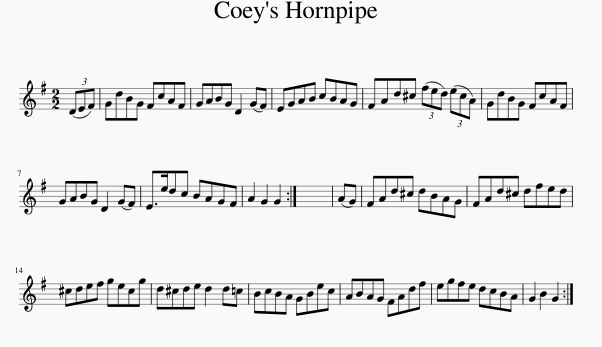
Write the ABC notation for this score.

X:1
L:1/8
M:2/2
I:linebreak $
K:G
V:1 treble
V:1
 (3(DEF) | GdBG FcAF | GABG D2 (GF) | EGAB cBAG | FAd^c (3(fed) (3(ecA) | %5
 GdBG FcAF |$ GABG D2 (GF) | E>edc BAGF | A2 G2 G2 :| x8 | %10
 (AG) | FAd^c dBAG | FAd^c dfed |$ ^cdef gecg | d^cde d2 d=c | %15
 BcBA GBec | ABAG FAdf | egfe dcBA | G2 B2 G2 :| %19
